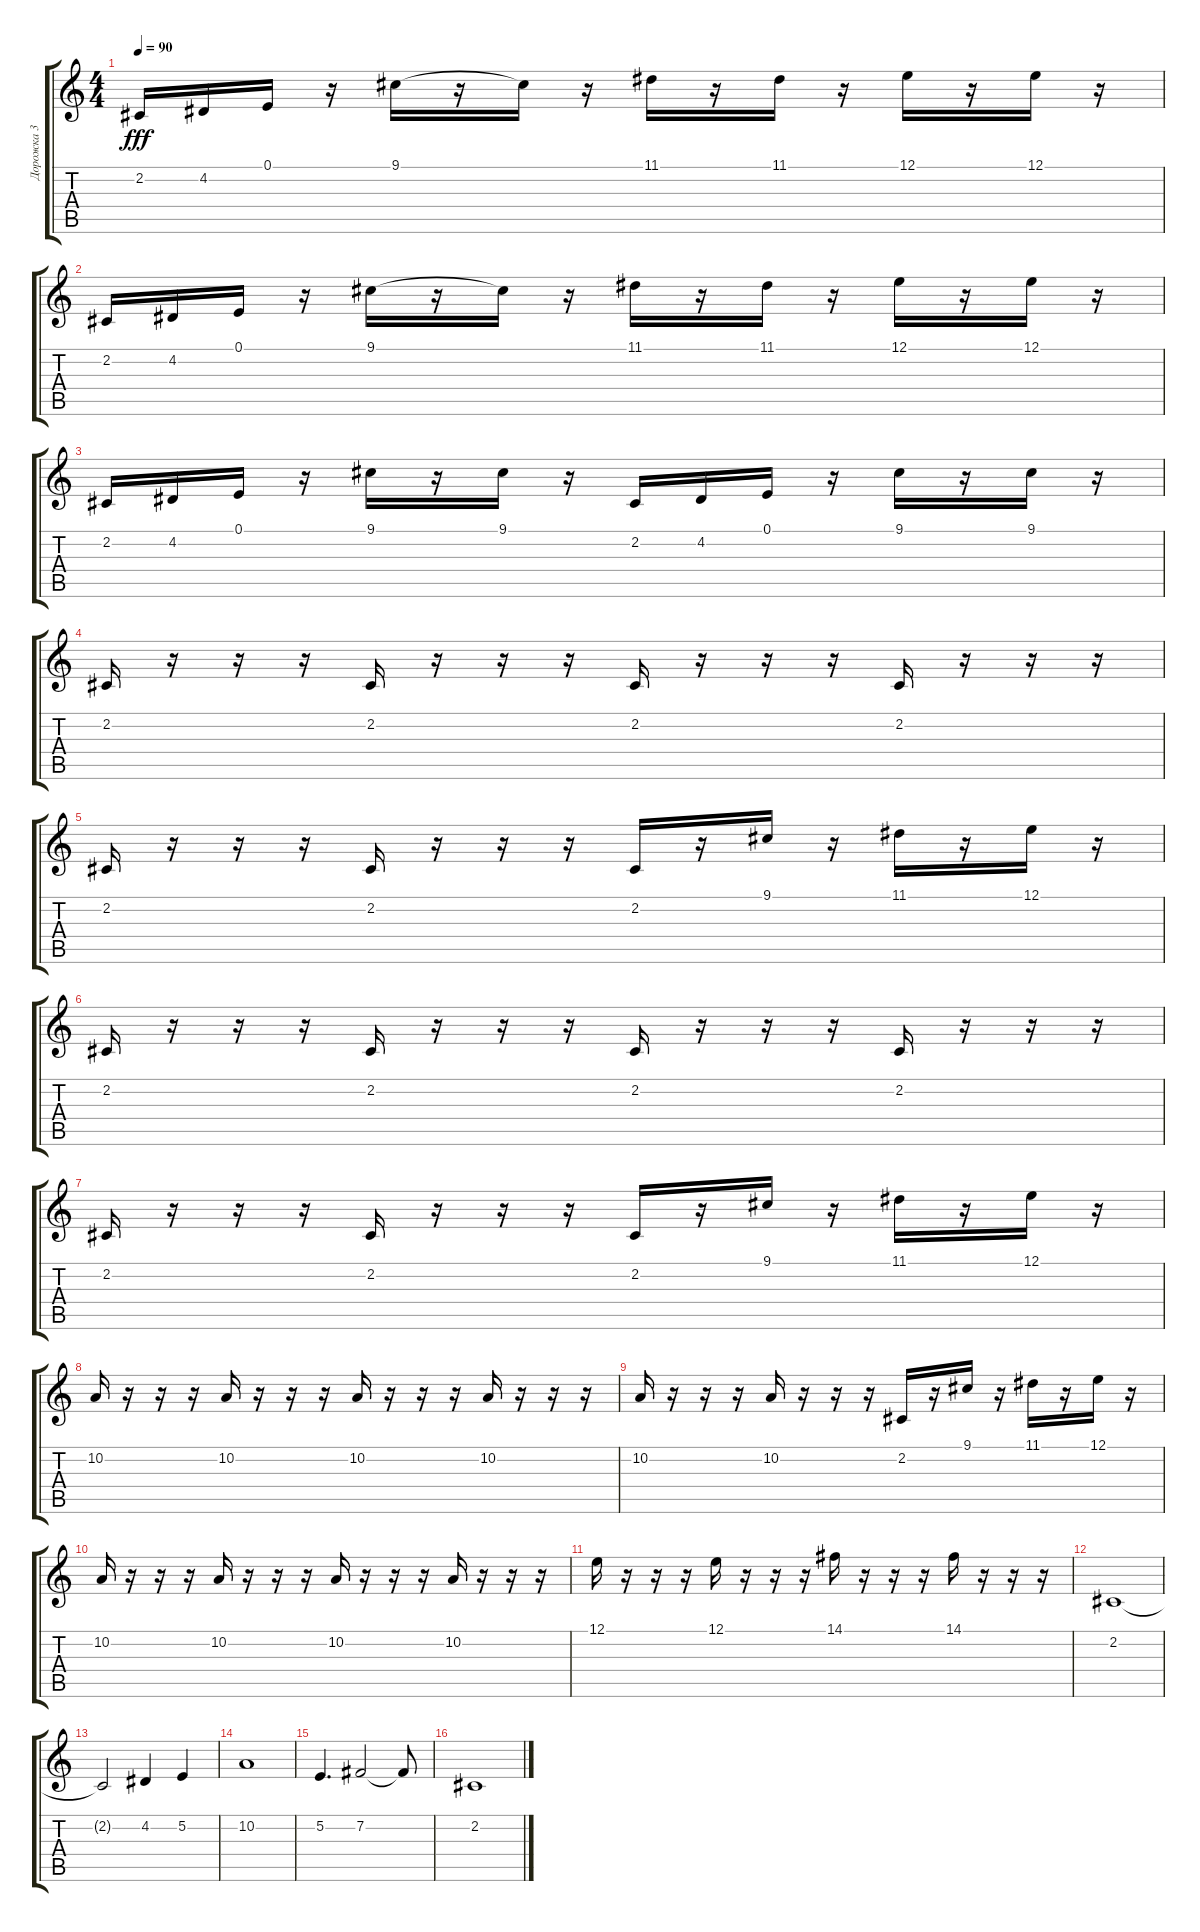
\track ("Дорожка 3" "Дорожка 3") {instrument stringensemble1}
\staff {score tabs}
\tuning (E4 B3 G3 D3 A2 E2) {hide}
\ts (4 4)
\tempo 90
\clef g2
\ks c
2.2.16{dy fff} 4.2.16 0.1.16 r.16 9.1.16 r.16 9.1{t}.16 r.16 11.1.16 r.16 11.1.16 r.16 12.1.16 r.16 12.1.16 r.16 |
2.2.16 4.2.16 0.1.16 r.16 9.1.16 r.16 9.1{t}.16 r.16 11.1.16 r.16 11.1.16 r.16 12.1.16 r.16 12.1.16 r.16 |
2.2.16 4.2.16 0.1.16 r.16 9.1.16 r.16 9.1.16 r.16 2.2.16 4.2.16 0.1.16 r.16 9.1.16 r.16 9.1.16 r.16 |
2.2.16 r.16 r.16 r.16 2.2.16 r.16 r.16 r.16 2.2.16 r.16 r.16 r.16 2.2.16 r.16 r.16 r.16 |
2.2.16 r.16 r.16 r.16 2.2.16 r.16 r.16 r.16 2.2.16 r.16 9.1.16 r.16 11.1.16 r.16 12.1.16 r.16 |
2.2.16 r.16 r.16 r.16 2.2.16 r.16 r.16 r.16 2.2.16 r.16 r.16 r.16 2.2.16 r.16 r.16 r.16 |
2.2.16 r.16 r.16 r.16 2.2.16 r.16 r.16 r.16 2.2.16 r.16 9.1.16 r.16 11.1.16 r.16 12.1.16 r.16 |
10.2.16 r.16 r.16 r.16 10.2.16 r.16 r.16 r.16 10.2.16 r.16 r.16 r.16 10.2.16 r.16 r.16 r.16 |
10.2.16 r.16 r.16 r.16 10.2.16 r.16 r.16 r.16 2.2.16 r.16 9.1.16 r.16 11.1.16 r.16 12.1.16 r.16 |
10.2.16 r.16 r.16 r.16 10.2.16 r.16 r.16 r.16 10.2.16 r.16 r.16 r.16 10.2.16 r.16 r.16 r.16 |
12.1.16 r.16 r.16 r.16 12.1.16 r.16 r.16 r.16 14.1.16 r.16 r.16 r.16 14.1.16 r.16 r.16 r.16 |
2.2.1 |
2.2{t}.2 4.2.4 5.2.4 |
10.2.1 |
5.2.4{d} 7.2.2 7.2{t}.8 |
2.2.1
